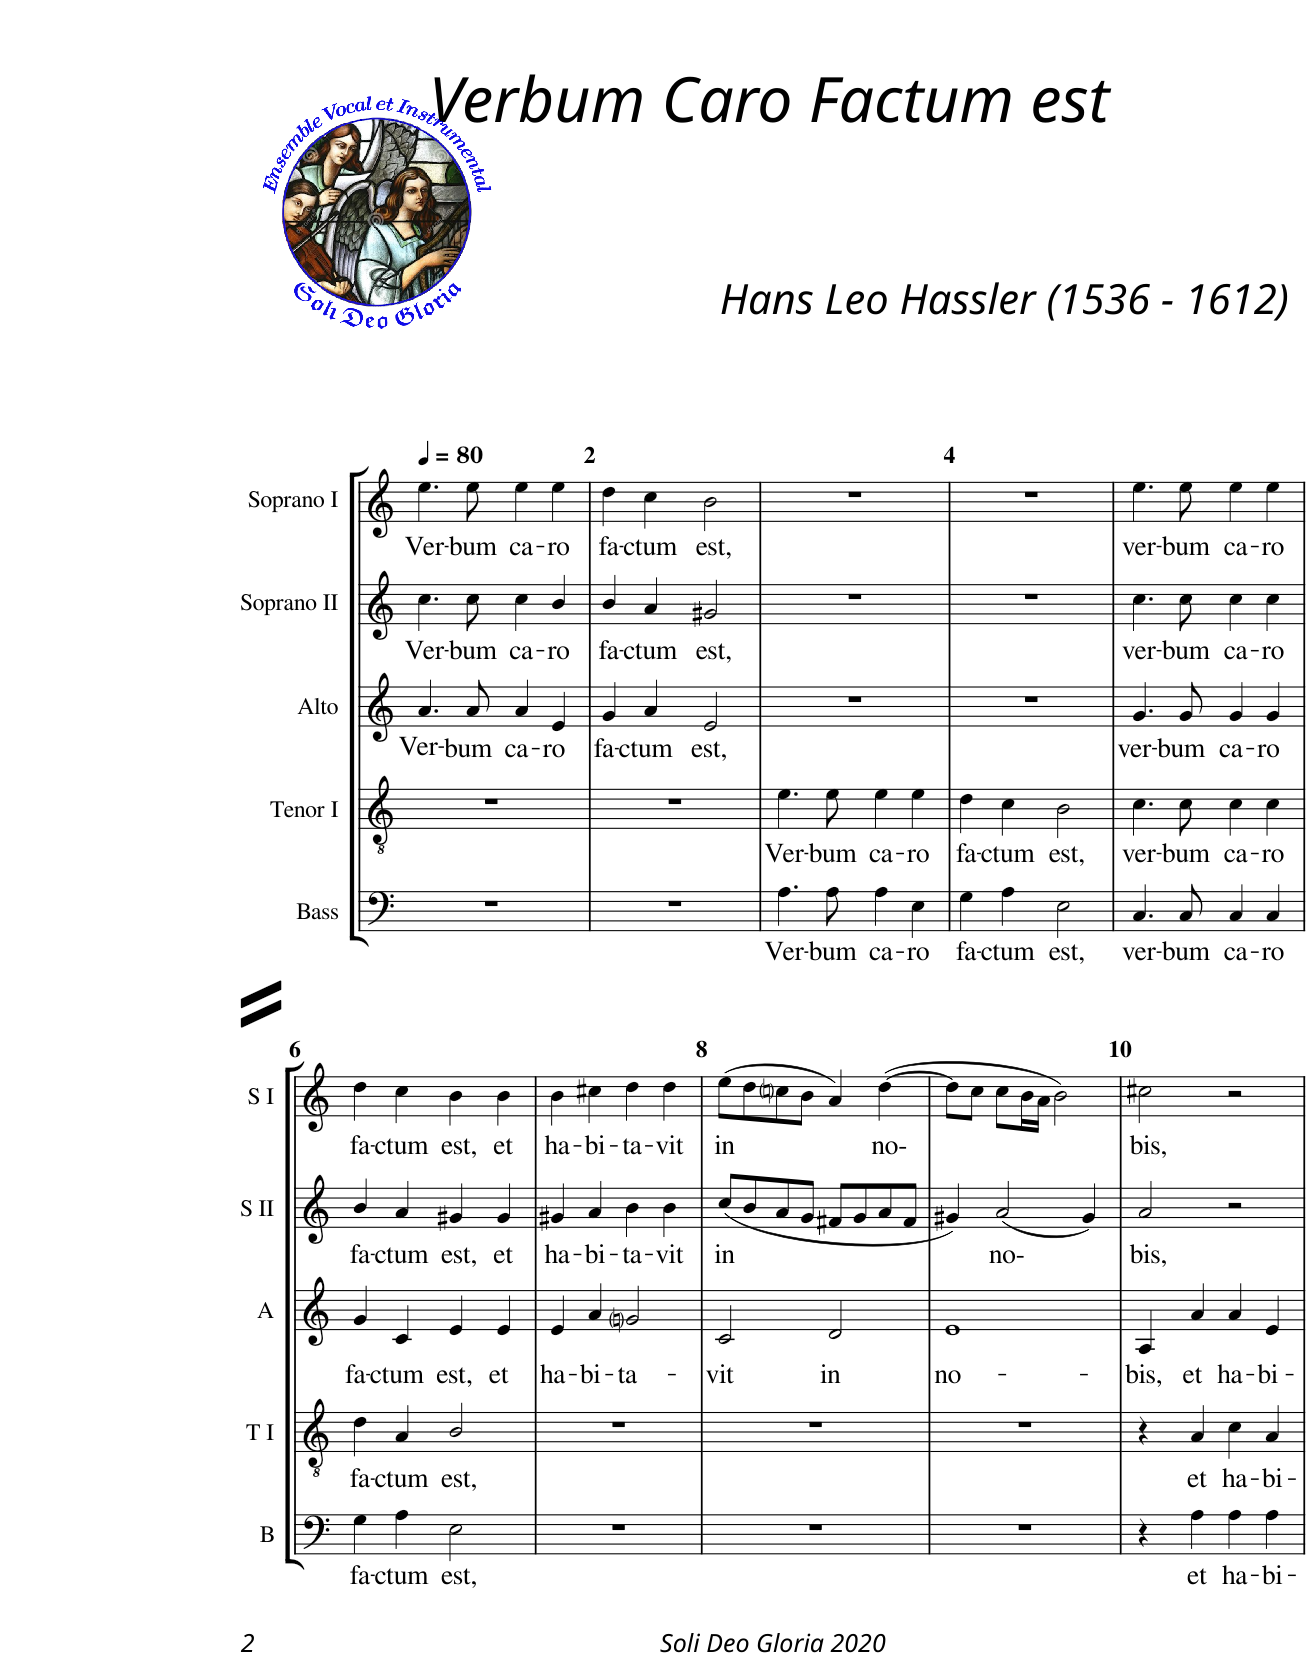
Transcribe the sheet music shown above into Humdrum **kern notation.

**kern	**text	**kern	**text	**kern	**text	**kern	**text	**kern	**text
*part5	*part5	*part4	*part4	*part3	*part3	*part2	*part2	*part1	*part1
*staff5	*staff5	*staff4	*staff4	*staff3	*staff3	*staff2	*staff2	*staff1	*staff1
*I"Bass	*	*I"Tenor I	*	*I"Alto	*	*I"Soprano II	*	*I"Soprano I	*
*I'B	*	*I'T I	*	*I'A	*	*I'S II	*	*I'S I	*
*clefF4	*	*clefGv2	*	*clefG2	*	*clefG2	*	*clefG2	*
*k[]	*	*k[]	*	*k[]	*	*k[]	*	*k[]	*
=1	=1	=1	=1	=1	=1	=1	=1	=1	=1
!	!	!	!	!	!LO:LY:b	!	!LO:LY:b	!	!LO:LY:b
1r	.	1r	.	4.a/	Ver-	4.cc\	Ver-	4.ee\	Ver-
!	!	!	!	!	!LO:LY:b	!	!LO:LY:b	!	!LO:LY:b
.	.	.	.	8a/	-bum	8cc\	-bum	8ee\	-bum
!	!	!	!	!	!LO:LY:b	!	!LO:LY:b	!	!LO:LY:b
.	.	.	.	4a/	ca-	4cc\	ca-	4ee\	ca-
!	!	!	!	!	!LO:LY:b	!	!LO:LY:b	!	!LO:LY:b
.	.	.	.	4e/	-ro	4b/	-ro	4ee\	-ro
=2	=2	=2	=2	=2	=2	=2	=2	=2	=2
!	!	!	!	!	!LO:LY:b	!	!LO:LY:b	!	!LO:LY:b
1r	.	1r	.	4g/	fa-	4b/	fa-	4dd\	fa-
!	!	!	!	!	!LO:LY:b	!	!LO:LY:b	!	!LO:LY:b
.	.	.	.	4a/	-ctum	4a/	-ctum	4cc\	-ctum
!	!	!	!	!	!LO:LY:b	!	!LO:LY:b	!	!LO:LY:b
.	.	.	.	2e/	est,	2g#X/	est,	2b\	est,
=3	=3	=3	=3	=3	=3	=3	=3	=3	=3
!	!LO:LY:b	!	!LO:LY:b	!	!	!	!	!	!
4.A\	Ver-	4.e\	Ver-	1r	.	1r	.	1r	.
!	!LO:LY:b	!	!LO:LY:b	!	!	!	!	!	!
8A\	-bum	8e\	-bum	.	.	.	.	.	.
!	!LO:LY:b	!	!LO:LY:b	!	!	!	!	!	!
4A\	ca-	4e\	ca-	.	.	.	.	.	.
!	!LO:LY:b	!	!LO:LY:b	!	!	!	!	!	!
4E\	-ro	4e\	-ro	.	.	.	.	.	.
=4	=4	=4	=4	=4	=4	=4	=4	=4	=4
!	!LO:LY:b	!	!LO:LY:b	!	!	!	!	!	!
4G\	fa-	4d\	fa-	1r	.	1r	.	1r	.
!	!LO:LY:b	!	!LO:LY:b	!	!	!	!	!	!
4A\	-ctum	4c\	-ctum	.	.	.	.	.	.
!	!LO:LY:b	!	!LO:LY:b	!	!	!	!	!	!
2E\	est,	2B\	est,	.	.	.	.	.	.
=5	=5	=5	=5	=5	=5	=5	=5	=5	=5
!	!LO:LY:b	!	!LO:LY:b	!	!LO:LY:b	!	!LO:LY:b	!	!LO:LY:b
4.C/	ver-	4.c\	ver-	4.g/	ver-	4.cc\	ver-	4.ee\	ver-
!	!LO:LY:b	!	!LO:LY:b	!	!LO:LY:b	!	!LO:LY:b	!	!LO:LY:b
8C/	-bum	8c\	-bum	8g/	-bum	8cc\	-bum	8ee\	-bum
!	!LO:LY:b	!	!LO:LY:b	!	!LO:LY:b	!	!LO:LY:b	!	!LO:LY:b
4C/	ca-	4c\	ca-	4g/	ca-	4cc\	ca-	4ee\	ca-
!	!LO:LY:b	!	!LO:LY:b	!	!LO:LY:b	!	!LO:LY:b	!	!LO:LY:b
4C/	-ro	4c\	-ro	4g/	-ro	4cc\	-ro	4ee\	-ro
!!LO:LB:g=z
=6	=6	=6	=6	=6	=6	=6	=6	=6	=6
!	!LO:LY:b	!	!LO:LY:b	!	!LO:LY:b	!	!LO:LY:b	!	!LO:LY:b
4G\	fa-	4d\	fa-	4g/	fa-	4b/	fa-	4dd\	fa-
!	!LO:LY:b	!	!LO:LY:b	!	!LO:LY:b	!	!LO:LY:b	!	!LO:LY:b
4A\	-ctum	4A/	-ctum	4c/	-ctum	4a/	-ctum	4cc\	-ctum
!	!LO:LY:b	!	!LO:LY:b	!	!LO:LY:b	!	!LO:LY:b	!	!LO:LY:b
2E\	est,	2B/	est,	4e/	est,	4g#X/	est,	4b\	est,
!	!	!	!	!	!LO:LY:b	!	!LO:LY:b	!	!LO:LY:b
.	.	.	.	4e/	et	4g#/	et	4b\	et
=7	=7	=7	=7	=7	=7	=7	=7	=7	=7
!	!	!	!	!	!LO:LY:b	!	!LO:LY:b	!	!LO:LY:b
1r	.	1r	.	4e/	ha-	4g#X/	ha-	4b\	ha-
!	!	!	!	!	!LO:LY:b	!	!LO:LY:b	!	!LO:LY:b
.	.	.	.	4a/	-bi-	4a/	-bi-	4cc#X\	-bi-
!	!	!	!	!	!LO:LY:b	!	!LO:LY:b	!	!LO:LY:b
.	.	.	.	2gni/	-ta-	4b\	-ta-	4dd\	-ta-
!	!	!	!	!	!	!	!LO:LY:b	!	!LO:LY:b
.	.	.	.	.	.	4b\	-vit	4dd\	-vit
=8	=8	=8	=8	=8	=8	=8	=8	=8	=8
!	!	!	!	!	!LO:LY:b	!	!LO:LY:b	!	!LO:LY:b
1r	.	1r	.	2c/	-vit	(<8cc/L	in	(>8ee\L	in
.	.	.	.	.	.	8b/	.	8dd\	.
.	.	.	.	.	.	8a/	.	8ccni\	.
.	.	.	.	.	.	8g/J	.	8b\J	.
!	!	!	!	!	!LO:LY:b	!	!	!	!
.	.	.	.	2d/	in	8f#X/L	.	4a/)	.
.	.	.	.	.	.	8g/	.	.	.
!	!	!	!	!	!	!	!	!	!LO:LY:b
.	.	.	.	.	.	8a/	.	(>[4dd\	no-
.	.	.	.	.	.	8f#/J	.	.	.
=9	=9	=9	=9	=9	=9	=9	=9	=9	=9
!	!	!	!	!	!LO:LY:b	!	!	!	!
1r	.	1r	.	1e	no-	4g#X/)	.	8dd\L]	.
.	.	.	.	.	.	.	.	8cc\J	.
!	!	!	!	!	!	!	!LO:LY:b	!	!
.	.	.	.	.	.	(<2a/	no-	8cc\L	.
.	.	.	.	.	.	.	.	16b\L	.
.	.	.	.	.	.	.	.	16a\JJ	.
.	.	.	.	.	.	.	.	2b\)	.
.	.	.	.	.	.	4g#/)	.	.	.
=10	=10	=10	=10	=10	=10	=10	=10	=10	=10
!	!	!	!	!	!LO:LY:b	!	!LO:LY:b	!	!LO:LY:b
4r	.	4r	.	4A/	-bis,	2a/	bis,	2cc#X\	bis,
!	!LO:LY:b	!	!LO:LY:b	!	!LO:LY:b	!	!	!	!
4A\	et	4A/	et	4a/	et	.	.	.	.
!	!LO:LY:b	!	!LO:LY:b	!	!LO:LY:b	!	!	!	!
4A\	ha-	4c\	ha-	4a/	ha-	2r	.	2r	.
!	!LO:LY:b	!	!LO:LY:b	!	!LO:LY:b	!	!	!	!
4A\	-bi-	4A/	-bi-	4e/	-bi-	.	.	.	.
=	=	=	=	=	=	=	=	=	=
*-	*-	*-	*-	*-	*-	*-	*-	*-	*-
